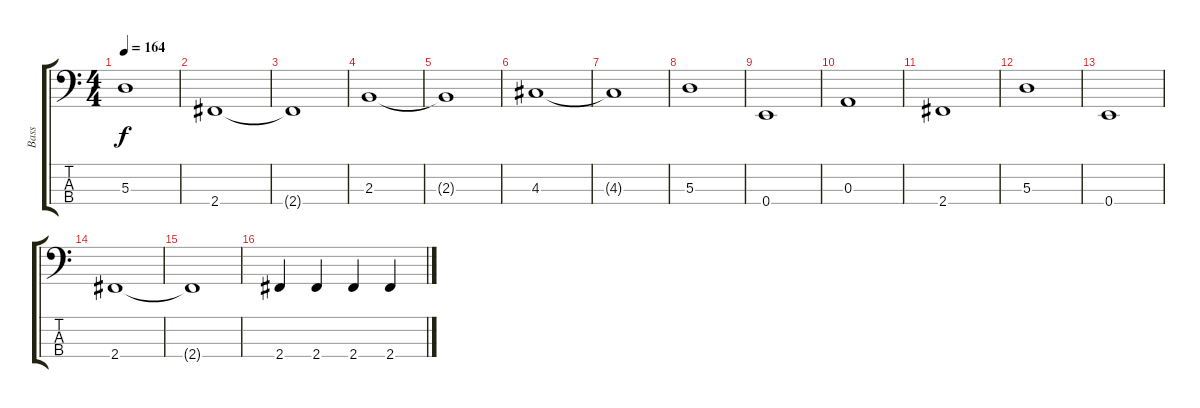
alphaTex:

\track ("Bass" "Bass") {instrument electricbassfinger}
\staff {score tabs}
\tuning (G2 D2 A1 E1) {hide}
\ts (4 4)
\tempo 164
\clef f4
\ks c
5.3{t}.1{dy f} |
2.4.1 |
2.4{t}.1 |
2.3.1 |
2.3{t}.1 |
4.3.1 |
4.3{t}.1 |
5.3.1 |
0.4.1 |
0.3.1 |
2.4.1 |
5.3.1 |
0.4.1 |
2.4.1 |
2.4{t}.1 |
2.4.4 2.4.4 2.4.4 2.4.4
